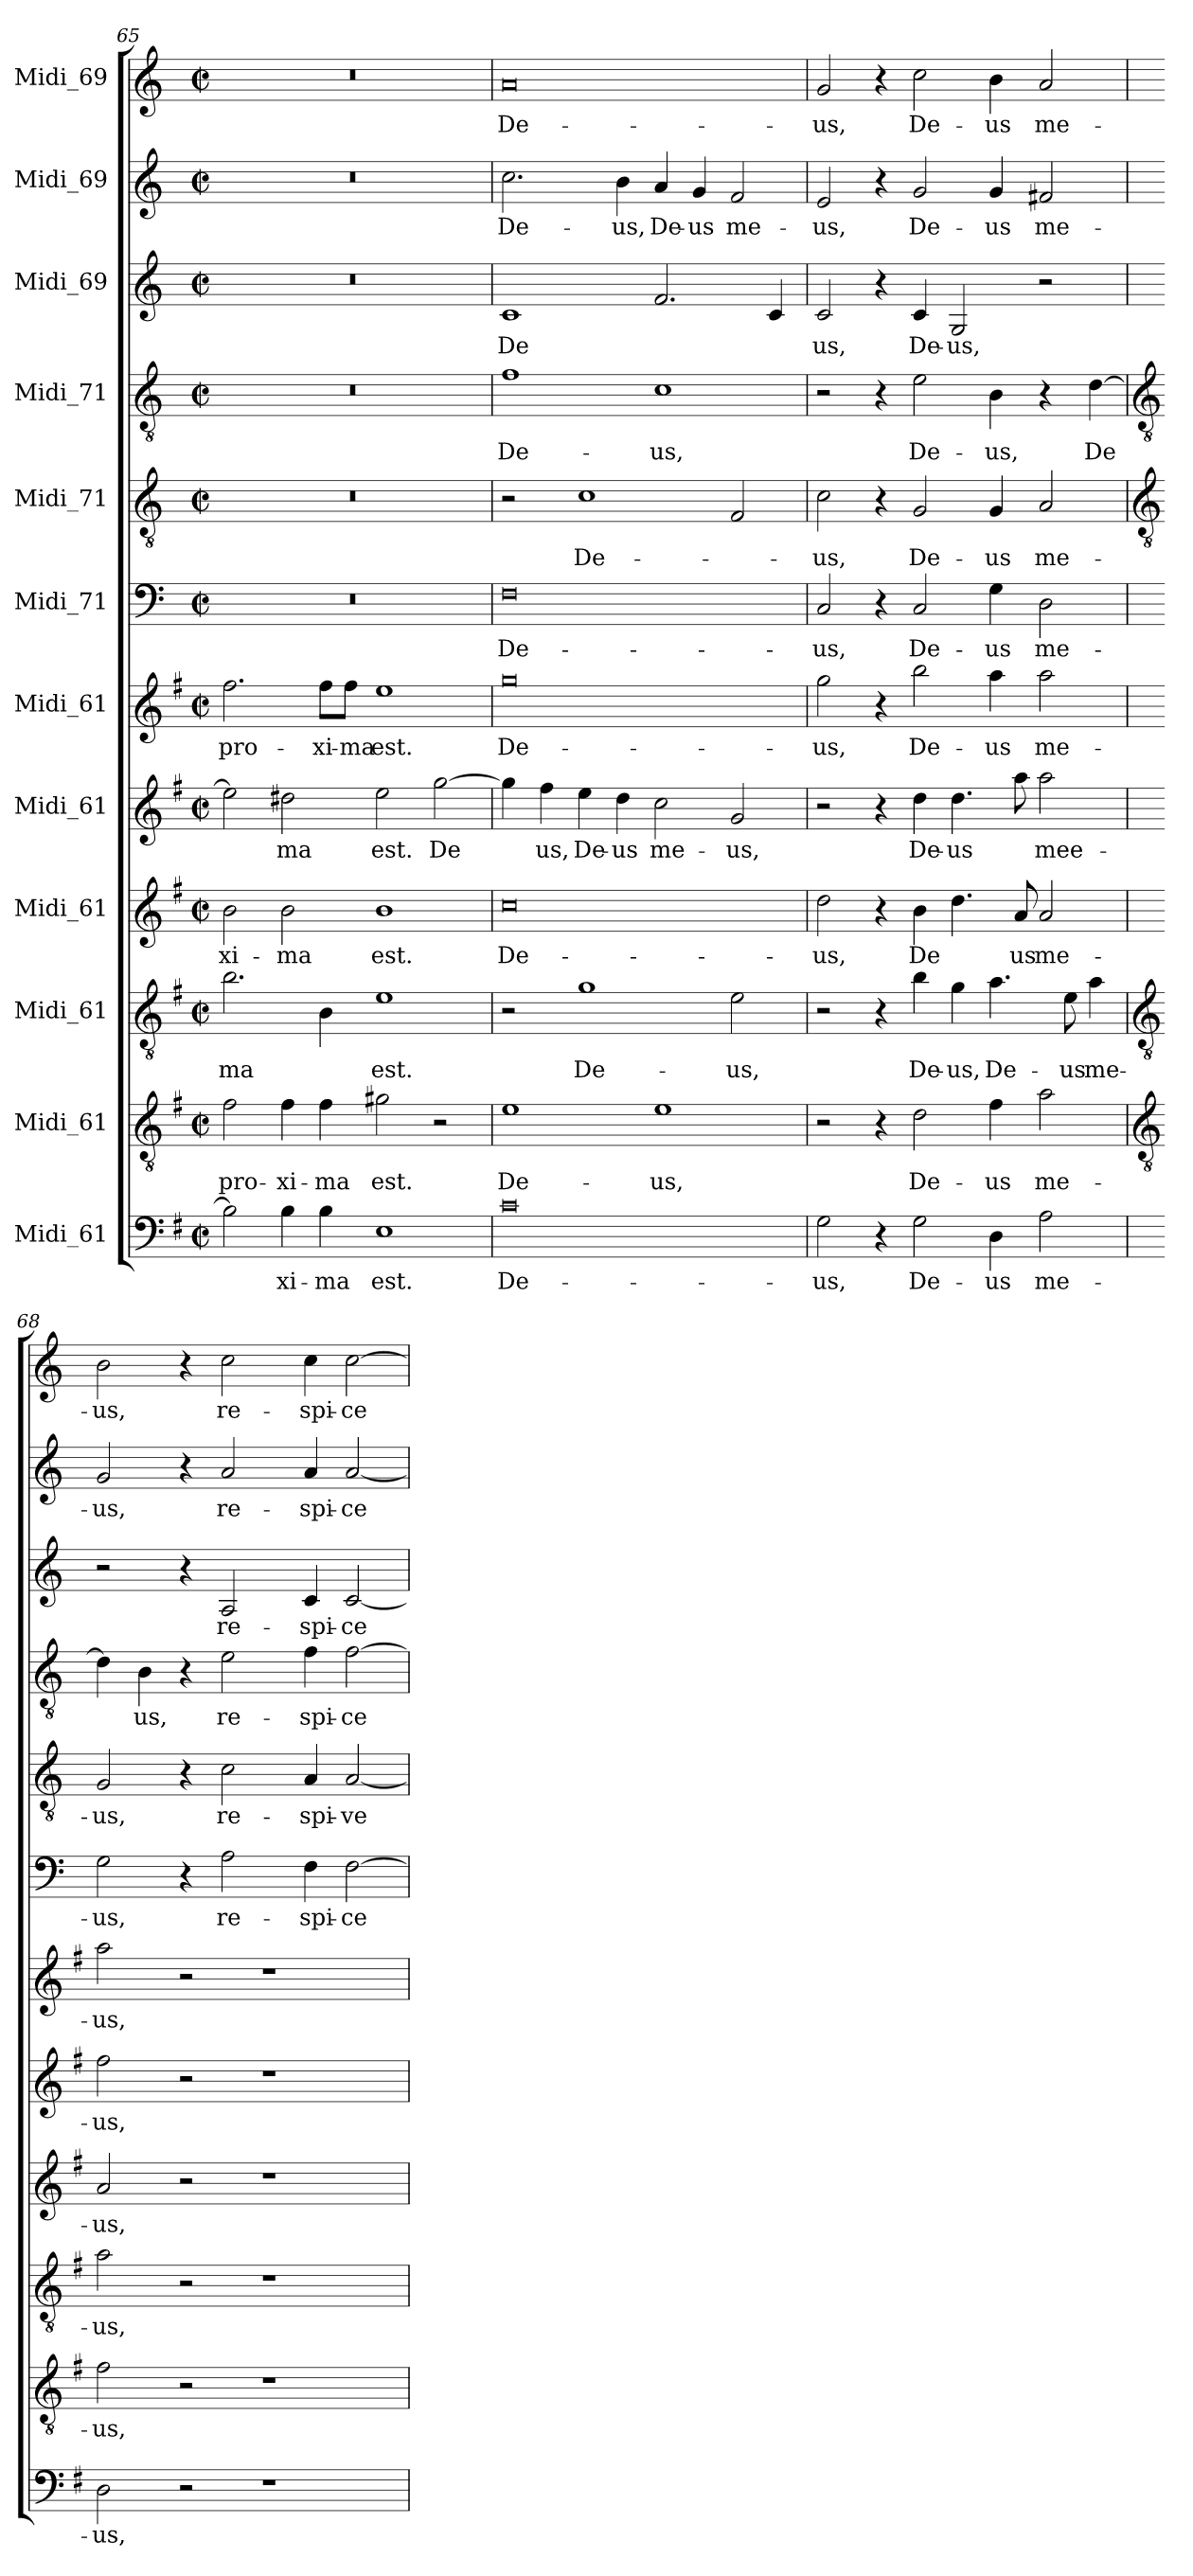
**kern	**text	**kern	**text	**kern	**text	**kern	**text	**kern	**text	**kern	**text	**kern	**text	**kern	**text	**kern	**text	**kern	**text	**kern	**text	**kern	**text
*part12	*part12	*part11	*part11	*part10	*part10	*part9	*part9	*part8	*part8	*part7	*part7	*part6	*part6	*part5	*part5	*part4	*part4	*part3	*part3	*part2	*part2	*part1	*part1
*staff12	*staff12	*staff11	*staff11	*staff10	*staff10	*staff9	*staff9	*staff8	*staff8	*staff7	*staff7	*staff6	*staff6	*staff5	*staff5	*staff4	*staff4	*staff3	*staff3	*staff2	*staff2	*staff1	*staff1
*I"Midi_61	*	*I"Midi_61	*	*I"Midi_61	*	*I"Midi_61	*	*I"Midi_61	*	*I"Midi_61	*	*I"Midi_71	*	*I"Midi_71	*	*I"Midi_71	*	*I"Midi_69	*	*I"Midi_69	*	*I"Midi_69	*
!!LO:LB:g=z
*clefF4	*	*clefGv2	*	*clefGv2	*	*clefG2	*	*clefG2	*	*clefG2	*	*clefF4	*	*clefGv2	*	*clefGv2	*	*clefG2	*	*clefG2	*	*clefG2	*
*ITrd4c7	*	*ITrd4c7	*	*ITrd4c7	*	*ITrd4c7	*	*ITrd4c7	*	*ITrd4c7	*	*	*	*	*	*	*	*	*	*	*	*	*
*k[]	*	*k[]	*	*k[]	*	*k[]	*	*k[]	*	*k[]	*	*k[]	*	*k[]	*	*k[]	*	*k[]	*	*k[]	*	*k[]	*
*C:	*	*C:	*	*C:	*	*C:	*	*C:	*	*C:	*	*C:	*	*C:	*	*C:	*	*C:	*	*C:	*	*C:	*
*M4/2	*	*M4/2	*	*M4/2	*	*M4/2	*	*M4/2	*	*M4/2	*	*M4/2	*	*M4/2	*	*M4/2	*	*M4/2	*	*M4/2	*	*M4/2	*
*met(c|)	*	*met(c|)	*	*met(c|)	*	*met(c|)	*	*met(c|)	*	*met(c|)	*	*met(c|)	*	*met(c|)	*	*met(c|)	*	*met(c|)	*	*met(c|)	*	*met(c|)	*
=65	=65	=65	=65	=65	=65	=65	=65	=65	=65	=65	=65	=65	=65	=65	=65	=65	=65	=65	=65	=65	=65	=65	=65
!	!	!	!LO:LY:b	!	!LO:LY:b	!	!LO:LY:b	!	!	!	!LO:LY:b	!	!	!	!	!	!	!	!	!	!	!	!
2E]	.	2B	pro-	2.e	-ma	2e	-xi-	2a]	.	2.b	pro-	0r	.	0r	.	0r	.	0r	.	0r	.	0r	.
!	!LO:LY:b	!	!LO:LY:b	!	!	!	!LO:LY:b	!	!LO:LY:b	!	!	!	!	!	!	!	!	!	!	!	!	!	!
4E	xi-	4B	-xi-	.	.	2e	-ma	2g#	ma	.	.	.	.	.	.	.	.	.	.	.	.	.	.
!	!LO:LY:b	!	!LO:LY:b	!	!	!	!	!	!	!	!LO:LY:b	!	!	!	!	!	!	!	!	!	!	!	!
4E	-ma	4B	-ma	4E	.	.	.	.	.	8bL	-xi-	.	.	.	.	.	.	.	.	.	.	.	.
!	!	!	!	!	!	!	!	!	!	!	!LO:LY:b	!	!	!	!	!	!	!	!	!	!	!	!
.	.	.	.	.	.	.	.	.	.	8bJ	-ma	.	.	.	.	.	.	.	.	.	.	.	.
!	!LO:LY:b	!	!LO:LY:b	!	!LO:LY:b	!	!LO:LY:b	!	!LO:LY:b	!	!LO:LY:b	!	!	!	!	!	!	!	!	!	!	!	!
1AA	est.	2c#X	est.	1A	est.	1e	est.	2a	est.	1a	est.	.	.	.	.	.	.	.	.	.	.	.	.
!	!	!	!	!	!	!	!	!	!LO:LY:b	!	!	!	!	!	!	!	!	!	!	!	!	!	!
.	.	2r	.	.	.	.	.	[2cc	De	.	.	.	.	.	.	.	.	.	.	.	.	.	.
=66	=66	=66	=66	=66	=66	=66	=66	=66	=66	=66	=66	=66	=66	=66	=66	=66	=66	=66	=66	=66	=66	=66	=66
!	!LO:LY:b	!	!LO:LY:b	!	!	!	!LO:LY:b	!	!	!	!LO:LY:b	!	!LO:LY:b	!	!	!	!LO:LY:b	!	!LO:LY:b	!	!LO:LY:b	!	!LO:LY:b
0F	De-	1A	De-	2r	.	0f	De-	4cc]	.	0cc	De-	0F	De-	2r	.	1f	De-	1c	De	2.cc	De-	0a	De-
!	!	!	!	!	!	!	!	!	!LO:LY:b	!	!	!	!	!	!	!	!	!	!	!	!	!	!
.	.	.	.	.	.	.	.	4b	us,	.	.	.	.	.	.	.	.	.	.	.	.	.	.
!	!	!	!	!	!LO:LY:b	!	!	!	!LO:LY:b	!	!	!	!	!	!LO:LY:b	!	!	!	!	!	!	!	!
.	.	.	.	1c	De-	.	.	4a	De-	.	.	.	.	1c	De-	.	.	.	.	.	.	.	.
!	!	!	!	!	!	!	!	!	!LO:LY:b	!	!	!	!	!	!	!	!	!	!	!	!LO:LY:b	!	!
.	.	.	.	.	.	.	.	4g	-us	.	.	.	.	.	.	.	.	.	.	4b	-us,	.	.
!	!	!	!LO:LY:b	!	!	!	!	!	!LO:LY:b	!	!	!	!	!	!	!	!LO:LY:b	!	!	!	!LO:LY:b	!	!
.	.	1A	-us,	.	.	.	.	2f	me-	.	.	.	.	.	.	1c	-us,	2.f	.	4a	De-	.	.
!	!	!	!	!	!	!	!	!	!	!	!	!	!	!	!	!	!	!	!	!	!LO:LY:b	!	!
.	.	.	.	.	.	.	.	.	.	.	.	.	.	.	.	.	.	.	.	4g	-us	.	.
!	!	!	!	!	!LO:LY:b	!	!	!	!LO:LY:b	!	!	!	!	!	!	!	!	!	!	!	!LO:LY:b	!	!
.	.	.	.	2A	-us,	.	.	2c	-us,	.	.	.	.	2F	.	.	.	.	.	2f	me-	.	.
.	.	.	.	.	.	.	.	.	.	.	.	.	.	.	.	.	.	4c	.	.	.	.	.
=67	=67	=67	=67	=67	=67	=67	=67	=67	=67	=67	=67	=67	=67	=67	=67	=67	=67	=67	=67	=67	=67	=67	=67
!	!LO:LY:b	!	!	!	!	!	!LO:LY:b	!	!	!	!LO:LY:b	!	!LO:LY:b	!	!LO:LY:b	!	!	!	!LO:LY:b	!	!LO:LY:b	!	!LO:LY:b
2C	-us,	2r	.	2r	.	2g	-us,	2r	.	2cc	-us,	2C	-us,	2c	-us,	2r	.	2c	us,	2e	-us,	2g	-us,
4r	.	4r	.	4r	.	4r	.	4r	.	4r	.	4r	.	4r	.	4r	.	4r	.	4r	.	4r	.
!	!LO:LY:b	!	!LO:LY:b	!	!LO:LY:b	!	!LO:LY:b	!	!LO:LY:b	!	!LO:LY:b	!	!LO:LY:b	!	!LO:LY:b	!	!LO:LY:b	!	!LO:LY:b	!	!LO:LY:b	!	!LO:LY:b
2C	De-	2G	De-	4e	De-	4e	De	4g	De-	2ee	De-	2C	De-	2G	De-	2e	De-	4c	De-	2g	De-	2cc	De-
!	!	!	!	!	!LO:LY:b	!	!	!	!LO:LY:b	!	!	!	!	!	!	!	!	!	!LO:LY:b	!	!	!	!
.	.	.	.	4c	-us,	4.g	.	4.g	-us	.	.	.	.	.	.	.	.	2G	-us,	.	.	.	.
!	!LO:LY:b	!	!LO:LY:b	!	!LO:LY:b	!	!	!	!	!	!LO:LY:b	!	!LO:LY:b	!	!LO:LY:b	!	!LO:LY:b	!	!	!	!LO:LY:b	!	!LO:LY:b
4GG	-us	4B	-us	4.d	De-	.	.	.	.	4dd	-us	4G	-us	4G	-us	4B	-us,	.	.	4g	-us	4b	-us
!	!	!	!	!	!	!	!LO:LY:b	!	!	!	!	!	!	!	!	!	!	!	!	!	!	!	!
.	.	.	.	.	.	8d	us	8dd	.	.	.	.	.	.	.	.	.	.	.	.	.	.	.
!	!LO:LY:b	!	!LO:LY:b	!	!	!	!LO:LY:b	!	!LO:LY:b	!	!LO:LY:b	!	!LO:LY:b	!	!LO:LY:b	!	!	!	!	!	!LO:LY:b	!	!LO:LY:b
2D	me-	2d	me-	.	.	2d	me-	2dd	mee-	2dd	me-	2D	me-	2A	me-	4r	.	2r	.	2f#X	me-	2a	me-
!	!	!	!	!	!LO:LY:b	!	!	!	!	!	!	!	!	!	!	!	!	!	!	!	!	!	!
.	.	.	.	8A	-us	.	.	.	.	.	.	.	.	.	.	.	.	.	.	.	.	.	.
!	!	!	!	!	!LO:LY:b	!	!	!	!	!	!	!	!	!	!	!	!LO:LY:b	!	!	!	!	!	!
.	.	.	.	4d	me-	.	.	.	.	.	.	.	.	.	.	[4d	De	.	.	.	.	.	.
!!LO:LB:g=z
=68	=68	=68	=68	=68	=68	=68	=68	=68	=68	=68	=68	=68	=68	=68	=68	=68	=68	=68	=68	=68	=68	=68	=68
*	*	*clefGv2	*	*clefGv2	*	*	*	*	*	*	*	*	*	*clefGv2	*	*clefGv2	*	*	*	*	*	*	*
!	!LO:LY:b	!	!LO:LY:b	!	!LO:LY:b	!	!LO:LY:b	!	!LO:LY:b	!	!LO:LY:b	!	!LO:LY:b	!	!LO:LY:b	!	!	!	!	!	!LO:LY:b	!	!LO:LY:b
2GG	-us,	2B	-us,	2d	-us,	2d	-us,	2b	-us,	2dd	-us,	2G	-us,	2G	-us,	4d]	.	2r	.	2g	-us,	2b	-us,
!	!	!	!	!	!	!	!	!	!	!	!	!	!	!	!	!	!LO:LY:b	!	!	!	!	!	!
.	.	.	.	.	.	.	.	.	.	.	.	.	.	.	.	4B	us,	.	.	.	.	.	.
2r	.	2r	.	2r	.	2r	.	2r	.	2r	.	4r	.	4r	.	4r	.	4r	.	4r	.	4r	.
!	!	!	!	!	!	!	!	!	!	!	!	!	!LO:LY:b	!	!LO:LY:b	!	!LO:LY:b	!	!LO:LY:b	!	!LO:LY:b	!	!LO:LY:b
.	.	.	.	.	.	.	.	.	.	.	.	2A	re-	2c	re-	2e	re-	2A	re-	2a	re-	2cc	re-
1r	.	1r	.	1r	.	1r	.	1r	.	1r	.	.	.	.	.	.	.	.	.	.	.	.	.
!	!	!	!	!	!	!	!	!	!	!	!	!	!LO:LY:b	!	!LO:LY:b	!	!LO:LY:b	!	!LO:LY:b	!	!LO:LY:b	!	!LO:LY:b
.	.	.	.	.	.	.	.	.	.	.	.	4F	-spi-	4A	-spi-	4f	-spi-	4c	-spi-	4a	-spi-	4cc	-spi-
!	!	!	!	!	!	!	!	!	!	!	!	!	!LO:LY:b	!	!LO:LY:b	!	!LO:LY:b	!	!LO:LY:b	!	!LO:LY:b	!	!LO:LY:b
.	.	.	.	.	.	.	.	.	.	.	.	[2F	-ce	[2A	-ve	[2f	-ce	[2c	-ce	[2a	-ce	[2cc	-ce
=	=	=	=	=	=	=	=	=	=	=	=	=	=	=	=	=	=	=	=	=	=	=	=
*-	*-	*-	*-	*-	*-	*-	*-	*-	*-	*-	*-	*-	*-	*-	*-	*-	*-	*-	*-	*-	*-	*-	*-
